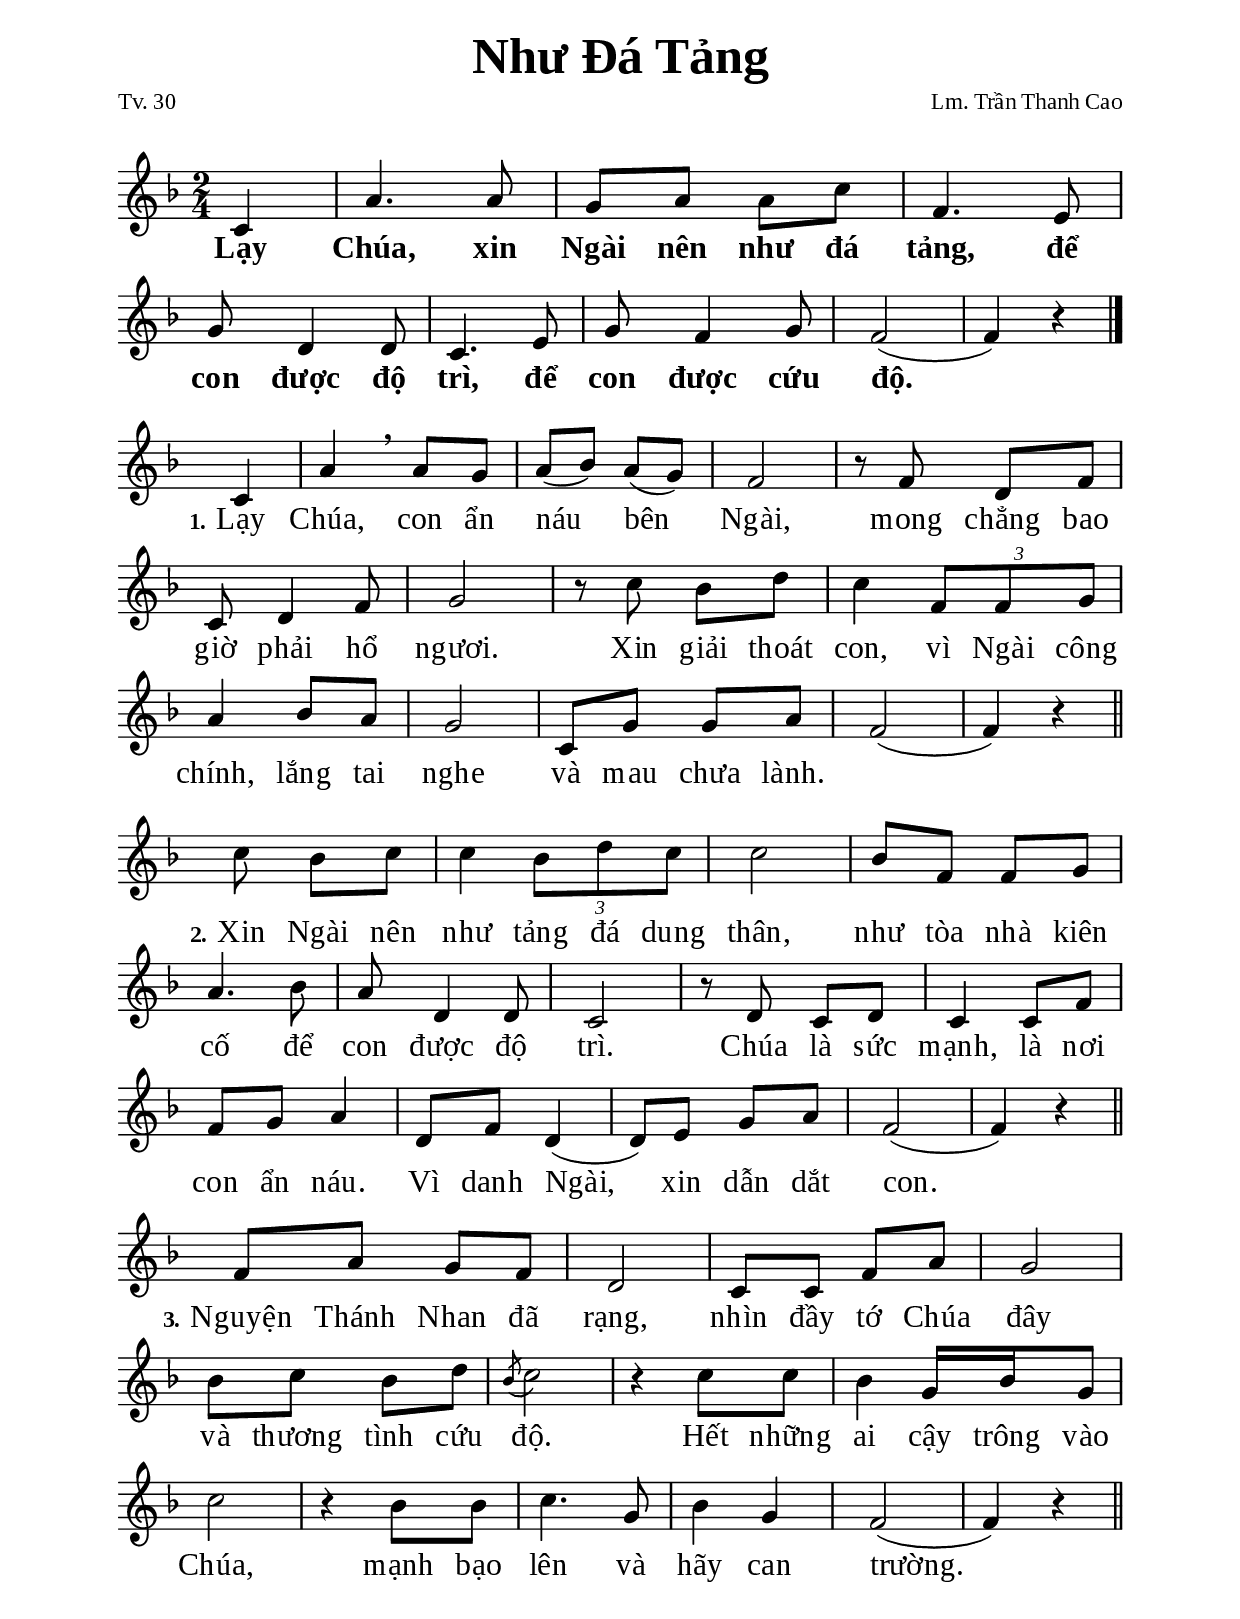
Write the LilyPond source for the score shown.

% Cài đặt chung
\version "2.20.0"
\include "english.ly"

\header {
  title = \markup { \fontsize #3 "Như Đá Tảng" }
  poet = "Tv. 30"
  composer = "Lm. Trần Thanh Cao"
  arranger = " "
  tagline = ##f
}

\paper {
  #(set-paper-size "a4")
  top-margin = 10\mm
  bottom-margin = 10\mm
  left-margin = 20\mm
  right-margin = 20\mm
  indent = #0
  #(define fonts
    (make-pango-font-tree
      "Liberation Serif"
      "Liberation Serif"
      "Liberation Serif"
      (/ 20 20)))
  page-count = #1
}

% Nhạc điệp khúc
nhacDiepKhuc = \relative c' {
  \partial 4 c4 |
  a'4. a8 |
  g a a c |
  f,4. e8 |
  g d4 d8 |
  c4. e8 |
  g f4 g8 |
  f2 _( |
  f4) r \bar "|."
}

% Nhạc phiên khúc
nhacPhienKhucMot = \relative c' {
  \partial 4 c4 |
  a' \breathe a8 g |
  a (bf) a (g) |
  f2 |
  r8 f d f |
  c d4 f8 |
  g2 |
  r8 c bf d |
  c4 \tuplet 3/2 { f,8 f g } |
  a4 bf8 a |
  g2 |
  c,8 g' g a |
  f2 ( |
  f4) r \bar "||"
}

nhacPhienKhucHai = \relative c'' {
  \partial 4. c8 bf c |
  c4 \tuplet 3/2 { bf8 d c } |
  c2 |
  bf8 f f g |
  a4. bf8 |
  a d,4 d8 |
  c2 |
  r8 d c d |
  c4 c8 f |
  f g a4 |
  d,8 f d4 ( |
  d8) e g a |
  f2 ( |
  f4) r \bar "||"
}

nhacPhienKhucBa = \relative c' {
  f8 a g f |
  d2 |
  c8 c f a |
  g2 |
  bf8 c bf d |
  \acciaccatura bf8 c2 |
  r4 c8 c |
  bf4 g16 bf g8 |
  c2 |
  r4 bf8 bf |
  c4. g8 |
  bf4 g |
  f2 ( |
  f4) r \bar "||"
}

% Lời điệp khúc
loiDiepKhuc = \lyricmode {
  Lạy Chúa, xin Ngài nên như đá tảng,
  để con được độ trì,
  để con được cứu độ.
}

% Lời phiên khúc
loiPhienKhucMot = \lyricmode {
  \set stanza = #"1."
  Lạy Chúa, con ẩn náu bên Ngài,
  mong chẳng bao giờ phải hổ ngươi.
  Xin giải thoát con, vì Ngài công chính,
  lắng tai nghe và mau chưa lành.
}

loiPhienKhucHai = \lyricmode {
  \set stanza = #"2."
  Xin Ngài nên như tảng đá dung thân,
  như tòa nhà kiên cố để con được độ trì.
  Chúa là sức mạnh, là nơi con ẩn náu.
  Vì danh Ngài, xin dẫn dắt con.
}

loiPhienKhucBa = \lyricmode {
  \set stanza = #"3."
  Nguyện Thánh Nhan đã rạng, nhìn đầy tớ Chúa đây
  và thương tình cứu độ.
  Hết những ai cậy trông vào Chúa,
  mạnh bạo lên và hãy can trường.
}


% Dàn trang
\score {
  \new ChoirStaff <<
    \new Staff = diepKhuc \with {
        \consists "Merge_rests_engraver"
        \magnifyStaff #(magstep +1)
      }
      <<
      \new Voice = beSop {
        \key f \major \time 2/4 \nhacDiepKhuc
      }
    >>
    \new Lyrics \lyricsto beSop \loiDiepKhuc
  >>
  \layout {
    \override Lyrics.LyricText.font-series = #'bold
    \override Lyrics.LyricText.font-size = #+3
    \override Lyrics.LyricSpace.minimum-distance = #3.0
    \override Score.BarNumber.break-visibility = ##(#f #f #f)
    \override Score.SpacingSpanner.uniform-stretching = ##t
  }
}

\score {
  \new ChoirStaff <<
    \new Staff = phienKhuc \with {
        \magnifyStaff #(magstep +1)
      }
      <<
      \new Voice = beSop {
        \key f \major \time 2/4 \nhacPhienKhucMot
      }
    >>
    \new Lyrics \lyricsto beSop \loiPhienKhucMot
  >>
  \layout {
    \override Staff.TimeSignature.transparent = ##t
    \override Lyrics.LyricText.font-size = #+3
    \override Lyrics.LyricSpace.minimum-distance = #2.0
    \override Score.BarNumber.break-visibility = ##(#f #f #f)
    \override Score.SpacingSpanner.uniform-stretching = ##t
  }
}

\score {
  \new ChoirStaff <<
    \new Staff = phienKhuc \with {
        \magnifyStaff #(magstep +1)
      }
      <<
      \new Voice = beSop {
        \key f \major \time 2/4 \nhacPhienKhucHai
      }
    >>
    \new Lyrics \lyricsto beSop \loiPhienKhucHai
  >>
  \layout {
    \override Staff.TimeSignature.transparent = ##t
    \override Lyrics.LyricText.font-size = #+3
    \override Lyrics.LyricSpace.minimum-distance = #2.0
    \override Score.BarNumber.break-visibility = ##(#f #f #f)
    \override Score.SpacingSpanner.uniform-stretching = ##t
  }
}

\score {
  \new ChoirStaff <<
    \new Staff = phienKhuc \with {
        \magnifyStaff #(magstep +1)
      }
      <<
      \new Voice = beSop {
        \key f \major \time 2/4 \nhacPhienKhucBa
      }
    >>
    \new Lyrics \lyricsto beSop \loiPhienKhucBa
  >>
  \layout {
    \override Staff.TimeSignature.transparent = ##t
    \override Lyrics.LyricText.font-size = #+3
    \override Lyrics.LyricSpace.minimum-distance = #2.0
    \override Score.BarNumber.break-visibility = ##(#f #f #f)
    \override Score.SpacingSpanner.uniform-stretching = ##t
  }
}
